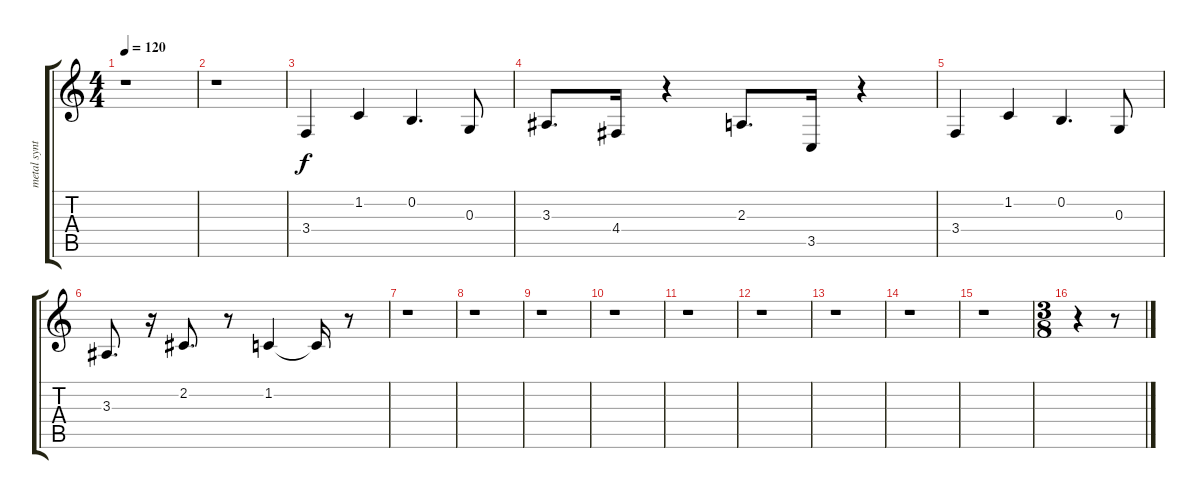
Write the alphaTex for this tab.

\track ("metal synthesizer                   " "metal synt") {instrument pad6metallic}
\staff {score tabs}
\tuning (E4 B3 G3 D3 A2 E2) {hide}
\ts (4 4)
\tempo 120
\clef g2
\ks c
r.1{dy f} |
r.1 |
3.4.4 1.2.4 0.2.4{d} 0.3.8 |
3.3.8{d} 4.4.16 r.4 2.3.8{d} 3.5.16 r.4 |
3.4.4 1.2.4 0.2.4{d} 0.3.8 |
3.3.8{d} r.16 2.2.8{d} r.8 1.2.4 1.2{t}.16 r.8 |
r.1 |
r.1 |
r.1 |
r.1 |
r.1 |
r.1 |
r.1 |
r.1 |
r.1 |
\ts (3 8)
r.4 r.8
